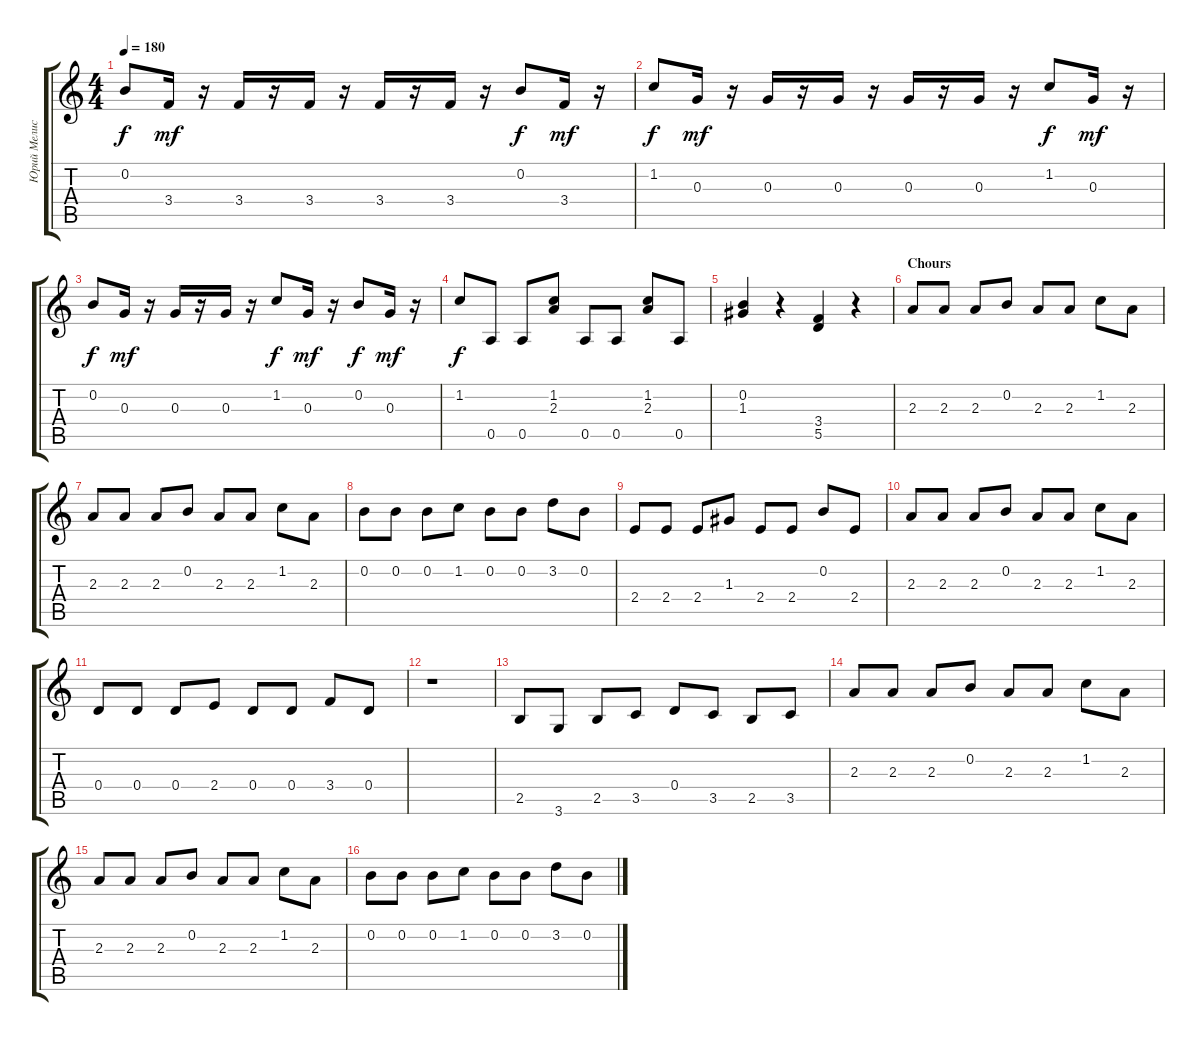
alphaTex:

\track ("Юрий Мелисов" "Юрий Мелис") {instrument distortionguitar}
\staff {score tabs}
\tuning (E4 B3 G3 D3 A2 E2) {hide}
\ts (4 4)
\tempo 180
\clef g2
\ks c
0.2.8{dy f} 3.4.16{dy mf} r.16 3.4.16 r.16 3.4.16 r.16 3.4.16 r.16 3.4.16 r.16 0.2.8{dy f} 3.4.16{dy mf} r.16 |
1.2.8{dy f} 0.3.16{dy mf} r.16 0.3.16 r.16 0.3.16 r.16 0.3.16 r.16 0.3.16 r.16 1.2.8{dy f} 0.3.16{dy mf} r.16 |
0.2.8{dy f} 0.3.16{dy mf} r.16 0.3.16 r.16 0.3.16 r.16 1.2.8{dy f} 0.3.16{dy mf} r.16 0.2.8{dy f} 0.3.16{dy mf} r.16 |
1.2.8{dy f} 0.5.8 0.5.8 (1.2 2.3).8 0.5.8 0.5.8 (1.2 2.3).8 0.5.8 |
(0.2 1.3).4 r.4 (3.4 5.5).4 r.4 |
\section ("" "Chours")
2.3.8 2.3.8 2.3.8 0.2.8 2.3.8 2.3.8 1.2.8 2.3.8 |
2.3.8 2.3.8 2.3.8 0.2.8 2.3.8 2.3.8 1.2.8 2.3.8 |
0.2.8 0.2.8 0.2.8 1.2.8 0.2.8 0.2.8 3.2.8 0.2.8 |
2.4.8 2.4.8 2.4.8 1.3.8 2.4.8 2.4.8 0.2.8 2.4.8 |
2.3.8 2.3.8 2.3.8 0.2.8 2.3.8 2.3.8 1.2.8 2.3.8 |
0.4.8 0.4.8 0.4.8 2.4.8 0.4.8 0.4.8 3.4.8 0.4.8 |
r.1 |
2.5.8 3.6.8 2.5.8 3.5.8 0.4.8 3.5.8 2.5.8 3.5.8 |
2.3.8 2.3.8 2.3.8 0.2.8 2.3.8 2.3.8 1.2.8 2.3.8 |
2.3.8 2.3.8 2.3.8 0.2.8 2.3.8 2.3.8 1.2.8 2.3.8 |
0.2.8 0.2.8 0.2.8 1.2.8 0.2.8 0.2.8 3.2.8 0.2.8
